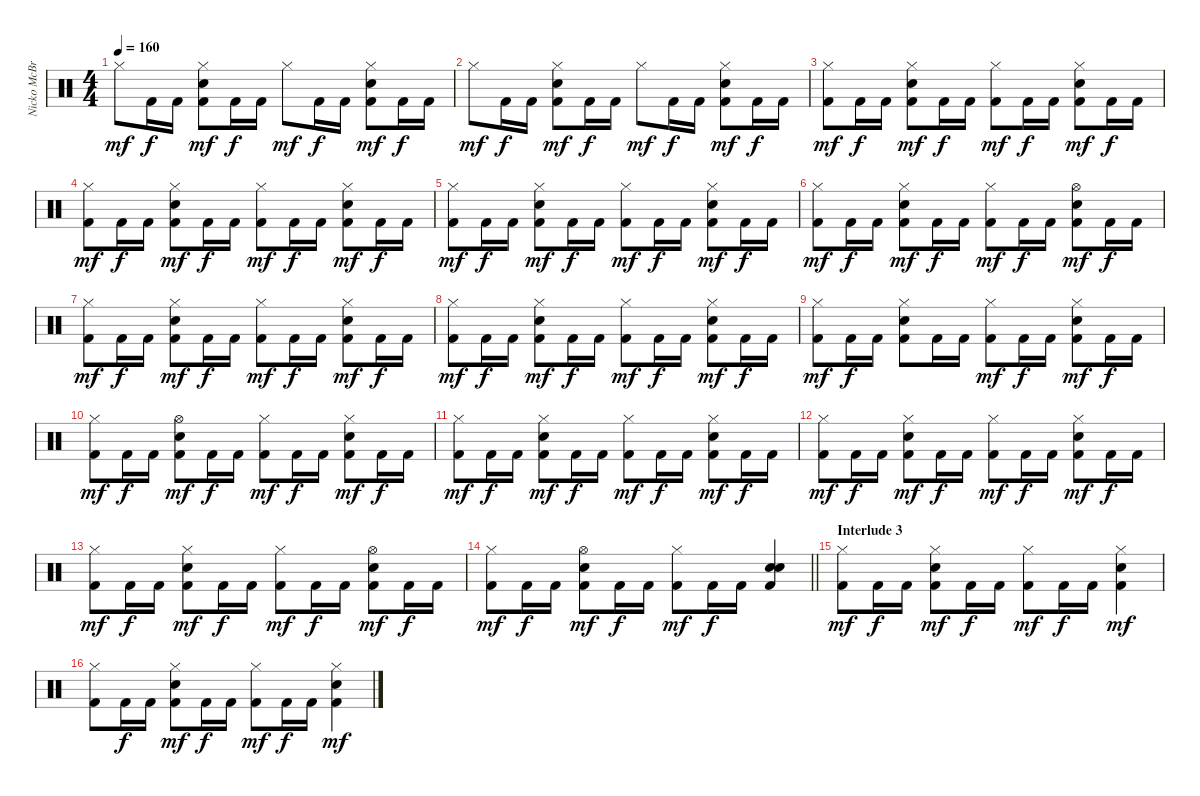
\track ("Nicko McBrain" "Nicko McBr") {instrument percussion}
\staff {score}
\articulation defaults
\ts (4 4)
\tempo 160
\clef neutral
\ks c "Hi-Hat (closed)".8{dy mf} "Kick (hit) 2".16{dy f} "Kick (hit) 2".16
("Hi-Hat (closed)" "Kick (hit) 2" "Electric Snare (hit)").8{dy mf} "Kick (hit) 2".16{dy f} "Kick (hit) 2".16 "Hi-Hat (closed)".8{dy mf} "Kick (hit) 2".16{dy f} "Kick (hit) 2".16 ("Hi-Hat (closed)" "Kick (hit) 2" "Electric Snare (hit)").8{dy mf} "Kick (hit) 2".16{dy f} "Kick (hit) 2".16 |
"Hi-Hat (closed)".8{dy mf} "Kick (hit) 2".16{dy f} "Kick (hit) 2".16 ("Hi-Hat (closed)" "Kick (hit) 2" "Electric Snare (hit)").8{dy mf} "Kick (hit) 2".16{dy f} "Kick (hit) 2".16 "Hi-Hat (closed)".8{dy mf} "Kick (hit) 2".16{dy f} "Kick (hit) 2".16 ("Hi-Hat (closed)" "Kick (hit) 2" "Electric Snare (hit)").8{dy mf} "Kick (hit) 2".16{dy f} "Kick (hit) 2".16 |
("Hi-Hat (closed)" "Kick (hit) 2").8{dy mf} "Kick (hit) 2".16{dy f} "Kick (hit) 2".16 ("Hi-Hat (closed)" "Kick (hit) 2" "Electric Snare (hit)").8{dy mf} "Kick (hit) 2".16{dy f} "Kick (hit) 2".16 ("Hi-Hat (closed)" "Kick (hit) 2").8{dy mf} "Kick (hit) 2".16{dy f} "Kick (hit) 2".16 ("Hi-Hat (closed)" "Kick (hit) 2" "Electric Snare (hit)").8{dy mf} "Kick (hit) 2".16{dy f} "Kick (hit) 2".16 |
("Hi-Hat (closed)" "Kick (hit) 2").8{dy mf} "Kick (hit) 2".16{dy f} "Kick (hit) 2".16 ("Hi-Hat (closed)" "Kick (hit) 2" "Electric Snare (hit)").8{dy mf} "Kick (hit) 2".16{dy f} "Kick (hit) 2".16 ("Hi-Hat (closed)" "Kick (hit) 2").8{dy mf} "Kick (hit) 2".16{dy f} "Kick (hit) 2".16 ("Hi-Hat (closed)" "Kick (hit) 2" "Electric Snare (hit)").8{dy mf} "Kick (hit) 2".16{dy f} "Kick (hit) 2".16 |
("Hi-Hat (closed)" "Kick (hit) 2").8{dy mf} "Kick (hit) 2".16{dy f} "Kick (hit) 2".16 ("Hi-Hat (closed)" "Kick (hit) 2" "Electric Snare (hit)").8{dy mf} "Kick (hit) 2".16{dy f} "Kick (hit) 2".16 ("Hi-Hat (closed)" "Kick (hit) 2").8{dy mf} "Kick (hit) 2".16{dy f} "Kick (hit) 2".16 ("Hi-Hat (closed)" "Kick (hit) 2" "Electric Snare (hit)").8{dy mf} "Kick (hit) 2".16{dy f} "Kick (hit) 2".16 |
("Hi-Hat (closed)" "Kick (hit) 2").8{dy mf} "Kick (hit) 2".16{dy f} "Kick (hit) 2".16 ("Hi-Hat (closed)" "Kick (hit) 2" "Electric Snare (hit)").8{dy mf} "Kick (hit) 2".16{dy f} "Kick (hit) 2".16 ("Hi-Hat (closed)" "Kick (hit) 2").8{dy mf} "Kick (hit) 2".16{dy f} "Kick (hit) 2".16 ("Hi-Hat (open)" "Kick (hit) 2" "Electric Snare (hit)").8{dy mf} "Kick (hit) 2".16{dy f} "Kick (hit) 2".16 |
("Hi-Hat (closed)" "Kick (hit) 2").8{dy mf} "Kick (hit) 2".16{dy f} "Kick (hit) 2".16 ("Hi-Hat (closed)" "Kick (hit) 2" "Electric Snare (hit)").8{dy mf} "Kick (hit) 2".16{dy f} "Kick (hit) 2".16 ("Hi-Hat (closed)" "Kick (hit) 2").8{dy mf} "Kick (hit) 2".16{dy f} "Kick (hit) 2".16 ("Hi-Hat (closed)" "Kick (hit) 2" "Electric Snare (hit)").8{dy mf} "Kick (hit) 2".16{dy f} "Kick (hit) 2".16 |
("Hi-Hat (closed)" "Kick (hit) 2").8{dy mf} "Kick (hit) 2".16{dy f} "Kick (hit) 2".16 ("Hi-Hat (closed)" "Kick (hit) 2" "Electric Snare (hit)").8{dy mf} "Kick (hit) 2".16{dy f} "Kick (hit) 2".16 ("Hi-Hat (closed)" "Kick (hit) 2").8{dy mf} "Kick (hit) 2".16{dy f} "Kick (hit) 2".16 ("Hi-Hat (closed)" "Kick (hit) 2" "Electric Snare (hit)").8{dy mf} "Kick (hit) 2".16{dy f} "Kick (hit) 2".16 |
("Hi-Hat (closed)" "Kick (hit) 2").8{dy mf} "Kick (hit) 2".16{dy f} "Kick (hit) 2".16 ("Hi-Hat (closed)" "Kick (hit) 2" "Electric Snare (hit)").8 "Kick (hit) 2".16 "Kick (hit) 2".16 ("Hi-Hat (closed)" "Kick (hit) 2").8{dy mf} "Kick (hit) 2".16{dy f} "Kick (hit) 2".16 ("Hi-Hat (closed)" "Kick (hit) 2" "Electric Snare (hit)").8{dy mf} "Kick (hit) 2".16{dy f} "Kick (hit) 2".16 |
("Hi-Hat (closed)" "Kick (hit) 2").8{dy mf} "Kick (hit) 2".16{dy f} "Kick (hit) 2".16 ("Hi-Hat (open)" "Kick (hit) 2" "Electric Snare (hit)").8{dy mf} "Kick (hit) 2".16{dy f} "Kick (hit) 2".16 ("Hi-Hat (closed)" "Kick (hit) 2").8{dy mf} "Kick (hit) 2".16{dy f} "Kick (hit) 2".16 ("Hi-Hat (closed)" "Kick (hit) 2" "Electric Snare (hit)").8{dy mf} "Kick (hit) 2".16{dy f} "Kick (hit) 2".16 |
("Hi-Hat (closed)" "Kick (hit) 2").8{dy mf} "Kick (hit) 2".16{dy f} "Kick (hit) 2".16 ("Hi-Hat (closed)" "Kick (hit) 2" "Electric Snare (hit)").8{dy mf} "Kick (hit) 2".16{dy f} "Kick (hit) 2".16 ("Hi-Hat (closed)" "Kick (hit) 2").8{dy mf} "Kick (hit) 2".16{dy f} "Kick (hit) 2".16 ("Hi-Hat (closed)" "Kick (hit) 2" "Electric Snare (hit)").8{dy mf} "Kick (hit) 2".16{dy f} "Kick (hit) 2".16 |
("Hi-Hat (closed)" "Kick (hit) 2").8{dy mf} "Kick (hit) 2".16{dy f} "Kick (hit) 2".16 ("Hi-Hat (closed)" "Kick (hit) 2" "Electric Snare (hit)").8{dy mf} "Kick (hit) 2".16{dy f} "Kick (hit) 2".16 ("Hi-Hat (closed)" "Kick (hit) 2").8{dy mf} "Kick (hit) 2".16{dy f} "Kick (hit) 2".16 ("Hi-Hat (closed)" "Kick (hit) 2" "Electric Snare (hit)").8{dy mf} "Kick (hit) 2".16{dy f} "Kick (hit) 2".16 |
("Hi-Hat (closed)" "Kick (hit) 2").8{dy mf} "Kick (hit) 2".16{dy f} "Kick (hit) 2".16 ("Hi-Hat (closed)" "Kick (hit) 2" "Electric Snare (hit)").8{dy mf} "Kick (hit) 2".16{dy f} "Kick (hit) 2".16 ("Hi-Hat (closed)" "Kick (hit) 2").8{dy mf} "Kick (hit) 2".16{dy f} "Kick (hit) 2".16 ("Hi-Hat (open)" "Kick (hit) 2" "Electric Snare (hit)").8{dy mf} "Kick (hit) 2".16{dy f} "Kick (hit) 2".16 |
\barLineRight lightlight
("Hi-Hat (closed)" "Kick (hit) 2").8{dy mf} "Kick (hit) 2".16{dy f} "Kick (hit) 2".16 ("Hi-Hat (open)" "Kick (hit) 2" "Electric Snare (hit)").8{dy mf} "Kick (hit) 2".16{dy f} "Kick (hit) 2".16 ("Hi-Hat (closed)" "Kick (hit) 2").8{dy mf} "Kick (hit) 2".16{dy f} "Kick (hit) 2".16 ("Snare (hit) 2" "Kick (hit) 2" "Electric Snare (hit)").4 |
\section ("" "Interlude 3")
("Hi-Hat (closed)" "Kick (hit) 2").8{dy mf} "Kick (hit) 2".16{dy f} "Kick (hit) 2".16 ("Hi-Hat (closed)" "Kick (hit) 2" "Electric Snare (hit)").8{dy mf} "Kick (hit) 2".16{dy f} "Kick (hit) 2".16 ("Hi-Hat (closed)" "Kick (hit) 2").8{dy mf} "Kick (hit) 2".16{dy f} "Kick (hit) 2".16 ("Hi-Hat (closed)" "Kick (hit) 2" "Electric Snare (hit)").4{dy mf} |
("Hi-Hat (closed)" "Kick (hit) 2").8 "Kick (hit) 2".16{dy f} "Kick (hit) 2".16 ("Hi-Hat (closed)" "Kick (hit) 2" "Electric Snare (hit)").8{dy mf} "Kick (hit) 2".16{dy f} "Kick (hit) 2".16 ("Hi-Hat (closed)" "Kick (hit) 2").8{dy mf} "Kick (hit) 2".16{dy f} "Kick (hit) 2".16 ("Hi-Hat (closed)" "Kick (hit) 2" "Electric Snare (hit)").4{dy mf}
